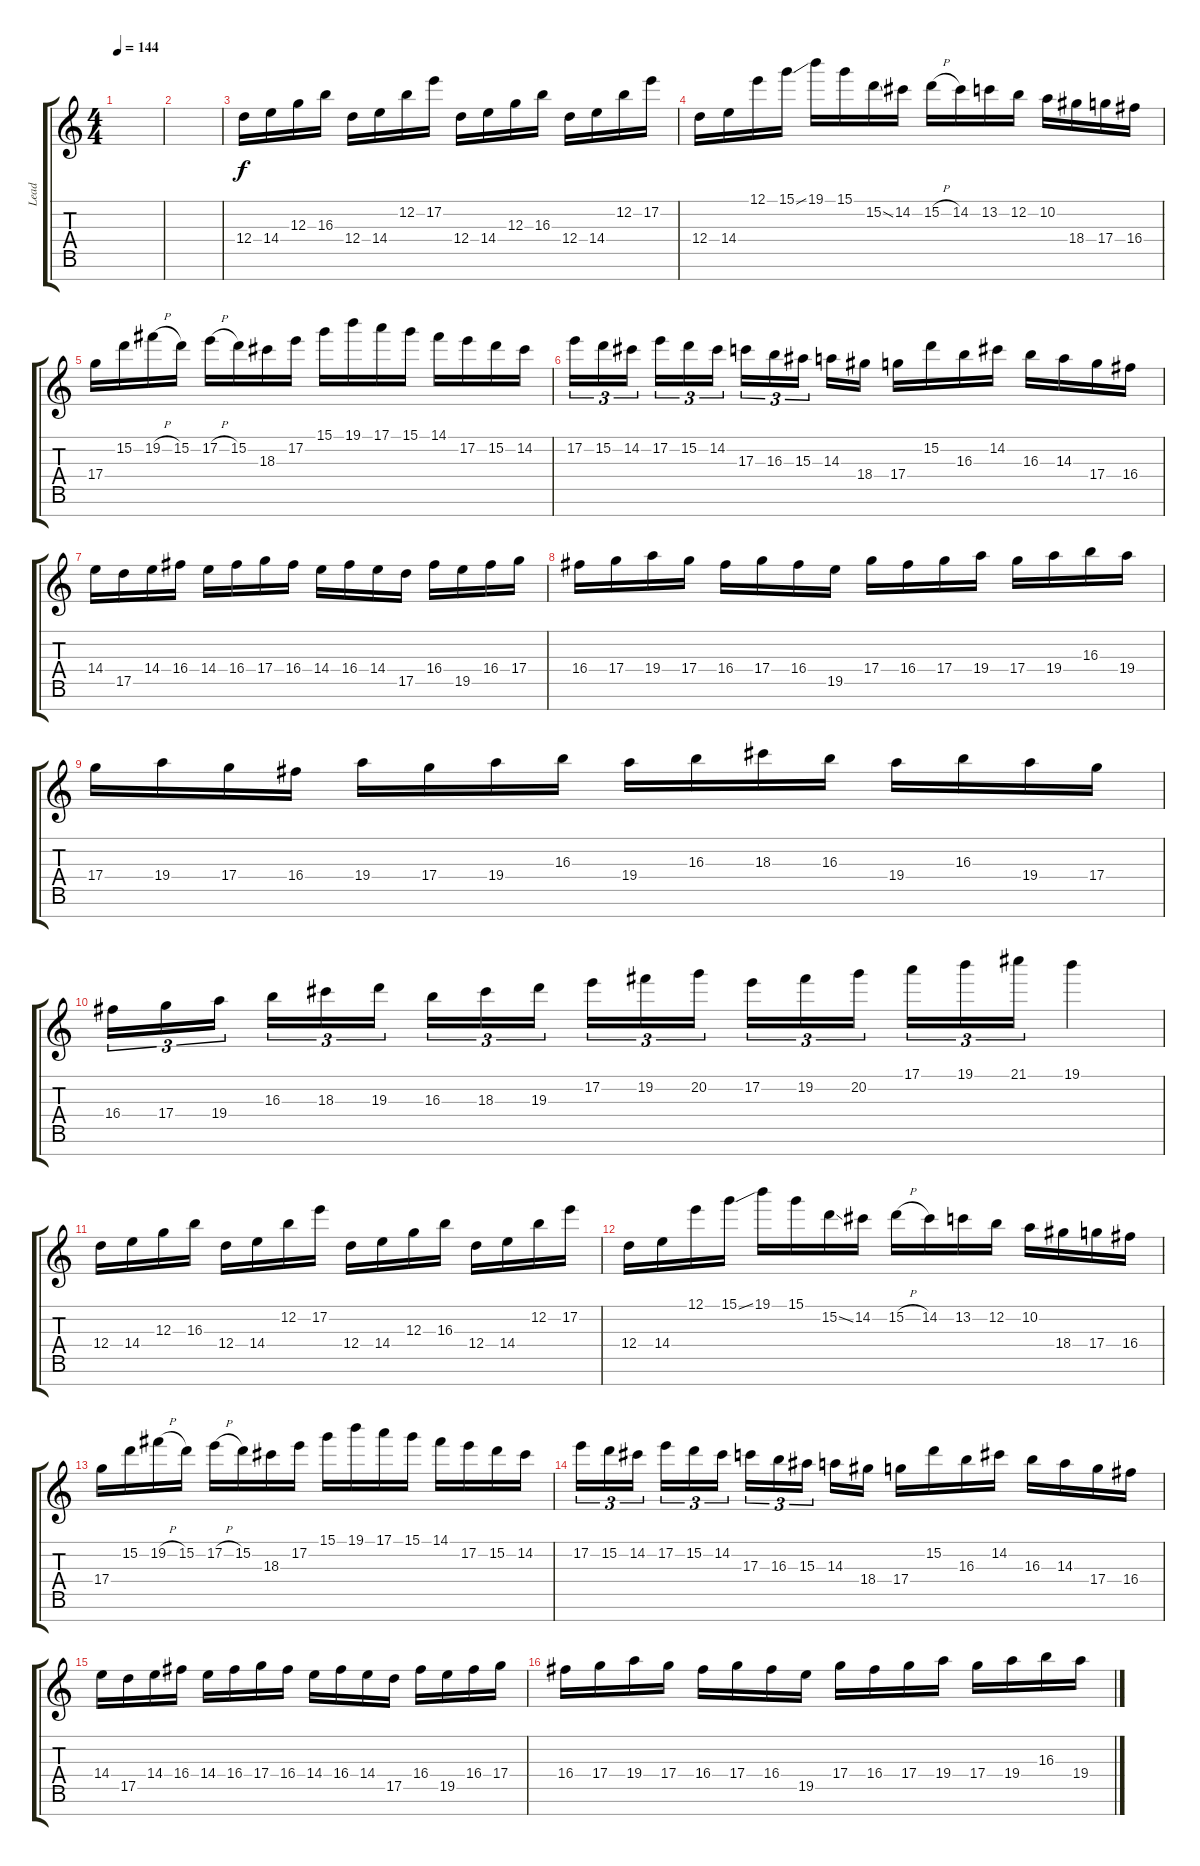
\track ("Lead" "Lead") {instrument distortionguitar}
\staff {score tabs}
\tuning (E4 B3 G3 D3 A2 E2 B1) {hide}
\ts (4 4)
\tempo 144
\clef g2
\ks c
|
|
12.4.16 14.4.16 12.3.16 16.3.16 12.4.16 14.4.16 12.2.16 17.2.16 12.4.16 14.4.16 12.3.16 16.3.16 12.4.16 14.4.16 12.2.16 17.2.16 |
12.4.16 14.4.16 12.1.16 15.1{ss}.16 19.1.16 15.1.16 15.2{ss}.16 14.2.16 15.2{h}.16 14.2.16 13.2.16 12.2.16 10.2.16 18.4.16 17.4.16 16.4.16 |
17.4.16 15.2.16 19.2{h}.16 15.2.16 17.2{h}.16 15.2.16 18.3.16 17.2.16 15.1.16 19.1.16 17.1.16 15.1.16 14.1.16 17.2.16 15.2.16 14.2.16 |
17.2.16{tu (3 2)} 15.2.16{tu (3 2)} 14.2.16{tu (3 2)} 17.2.16{tu (3 2)} 15.2.16{tu (3 2)} 14.2.16{tu (3 2)} 17.3.16{tu (3 2)} 16.3.16{tu (3 2)} 15.3.16{tu (3 2)} 14.3.16 18.4.16 17.4.16 15.2.16 16.3.16 14.2.16 16.3.16 14.3.16 17.4.16 16.4.16 |
14.4.16 17.5.16 14.4.16 16.4.16 14.4.16 16.4.16 17.4.16 16.4.16 14.4.16 16.4.16 14.4.16 17.5.16 16.4.16 19.5.16 16.4.16 17.4.16 |
16.4.16 17.4.16 19.4.16 17.4.16 16.4.16 17.4.16 16.4.16 19.5.16 17.4.16 16.4.16 17.4.16 19.4.16 17.4.16 19.4.16 16.3.16 19.4.16 |
17.4.16 19.4.16 17.4.16 16.4.16 19.4.16 17.4.16 19.4.16 16.3.16 19.4.16 16.3.16 18.3.16 16.3.16 19.4.16 16.3.16 19.4.16 17.4.16 |
16.4.16{tu (3 2)} 17.4.16{tu (3 2)} 19.4.16{tu (3 2)} 16.3.16{tu (3 2)} 18.3.16{tu (3 2)} 19.3.16{tu (3 2)} 16.3.16{tu (3 2)} 18.3.16{tu (3 2)} 19.3.16{tu (3 2)} 17.2.16{tu (3 2)} 19.2.16{tu (3 2)} 20.2.16{tu (3 2)} 17.2.16{tu (3 2)} 19.2.16{tu (3 2)} 20.2.16{tu (3 2)} 17.1.16{tu (3 2)} 19.1.16{tu (3 2)} 21.1.16{tu (3 2)} 19.1.4 |
12.4.16 14.4.16 12.3.16 16.3.16 12.4.16 14.4.16 12.2.16 17.2.16 12.4.16 14.4.16 12.3.16 16.3.16 12.4.16 14.4.16 12.2.16 17.2.16 |
12.4.16 14.4.16 12.1.16 15.1{ss}.16 19.1.16 15.1.16 15.2{ss}.16 14.2.16 15.2{h}.16 14.2.16 13.2.16 12.2.16 10.2.16 18.4.16 17.4.16 16.4.16 |
17.4.16 15.2.16 19.2{h}.16 15.2.16 17.2{h}.16 15.2.16 18.3.16 17.2.16 15.1.16 19.1.16 17.1.16 15.1.16 14.1.16 17.2.16 15.2.16 14.2.16 |
17.2.16{tu (3 2)} 15.2.16{tu (3 2)} 14.2.16{tu (3 2)} 17.2.16{tu (3 2)} 15.2.16{tu (3 2)} 14.2.16{tu (3 2)} 17.3.16{tu (3 2)} 16.3.16{tu (3 2)} 15.3.16{tu (3 2)} 14.3.16 18.4.16 17.4.16 15.2.16 16.3.16 14.2.16 16.3.16 14.3.16 17.4.16 16.4.16 |
14.4.16 17.5.16 14.4.16 16.4.16 14.4.16 16.4.16 17.4.16 16.4.16 14.4.16 16.4.16 14.4.16 17.5.16 16.4.16 19.5.16 16.4.16 17.4.16 |
16.4.16 17.4.16 19.4.16 17.4.16 16.4.16 17.4.16 16.4.16 19.5.16 17.4.16 16.4.16 17.4.16 19.4.16 17.4.16 19.4.16 16.3.16 19.4.16
